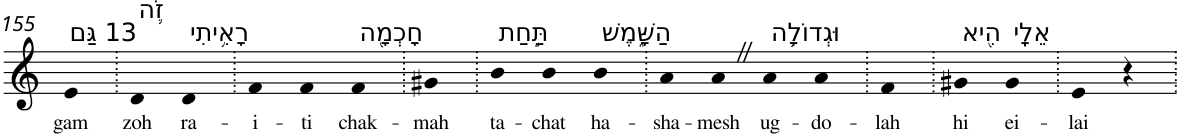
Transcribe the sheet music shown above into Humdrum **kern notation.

**kern	**text
*part1	*part1
*staff1	*staff1
*I"Piano	*
*I'Pno	*
!!LO:PB:g=z
*clefG2	*
*k[]	*
=155	=155
!LO:TX:a:t=13 גַּם	!
!	!LO:LY:b
4e	gam
=156.	=156.
!LO:TX:a:t=זֹ֛ה	!
!	!LO:LY:b
4d	zoh
!LO:TX:a:t=רָאִ֥יתִי	!
!	!LO:LY:b
4d	ra-
=157.	=157.
!	!LO:LY:b
4f	-i-
!	!LO:LY:b
4f	-ti
!LO:TX:a:t=חָכְמָ֖ה	!
!	!LO:LY:b
4f	chak-
=158.	=158.
!	!LO:LY:b
4g#X	-mah
=159.	=159.
!LO:TX:a:t=תַּ֣חַת	!
!	!LO:LY:b
4b	ta-
!	!LO:LY:b
4b	-chat
!LO:TX:a:t=הַשָּׁ֑מֶשׁ	!
!	!LO:LY:b
4b	ha-
=160.	=160.
!	!LO:LY:b
4a	-sha-
!	!LO:LY:b
4aZ	-mesh
!LO:TX:a:t=וּגְדוֹלָ֥ה	!
!	!LO:LY:b
4a	ug-
!	!LO:LY:b
4a	-do-
=161.	=161.
!	!LO:LY:b
4f	-lah
=162.	=162.
!LO:TX:a:t=הִ֖יא	!
!	!LO:LY:b
4g#X	hi
!LO:TX:a:t=אֵלָֽי	!
!	!LO:LY:b
4g#	ei-
=163.	=163.
!	!LO:LY:b
4e	-lai
4r	.
=.	=.
*-	*-
